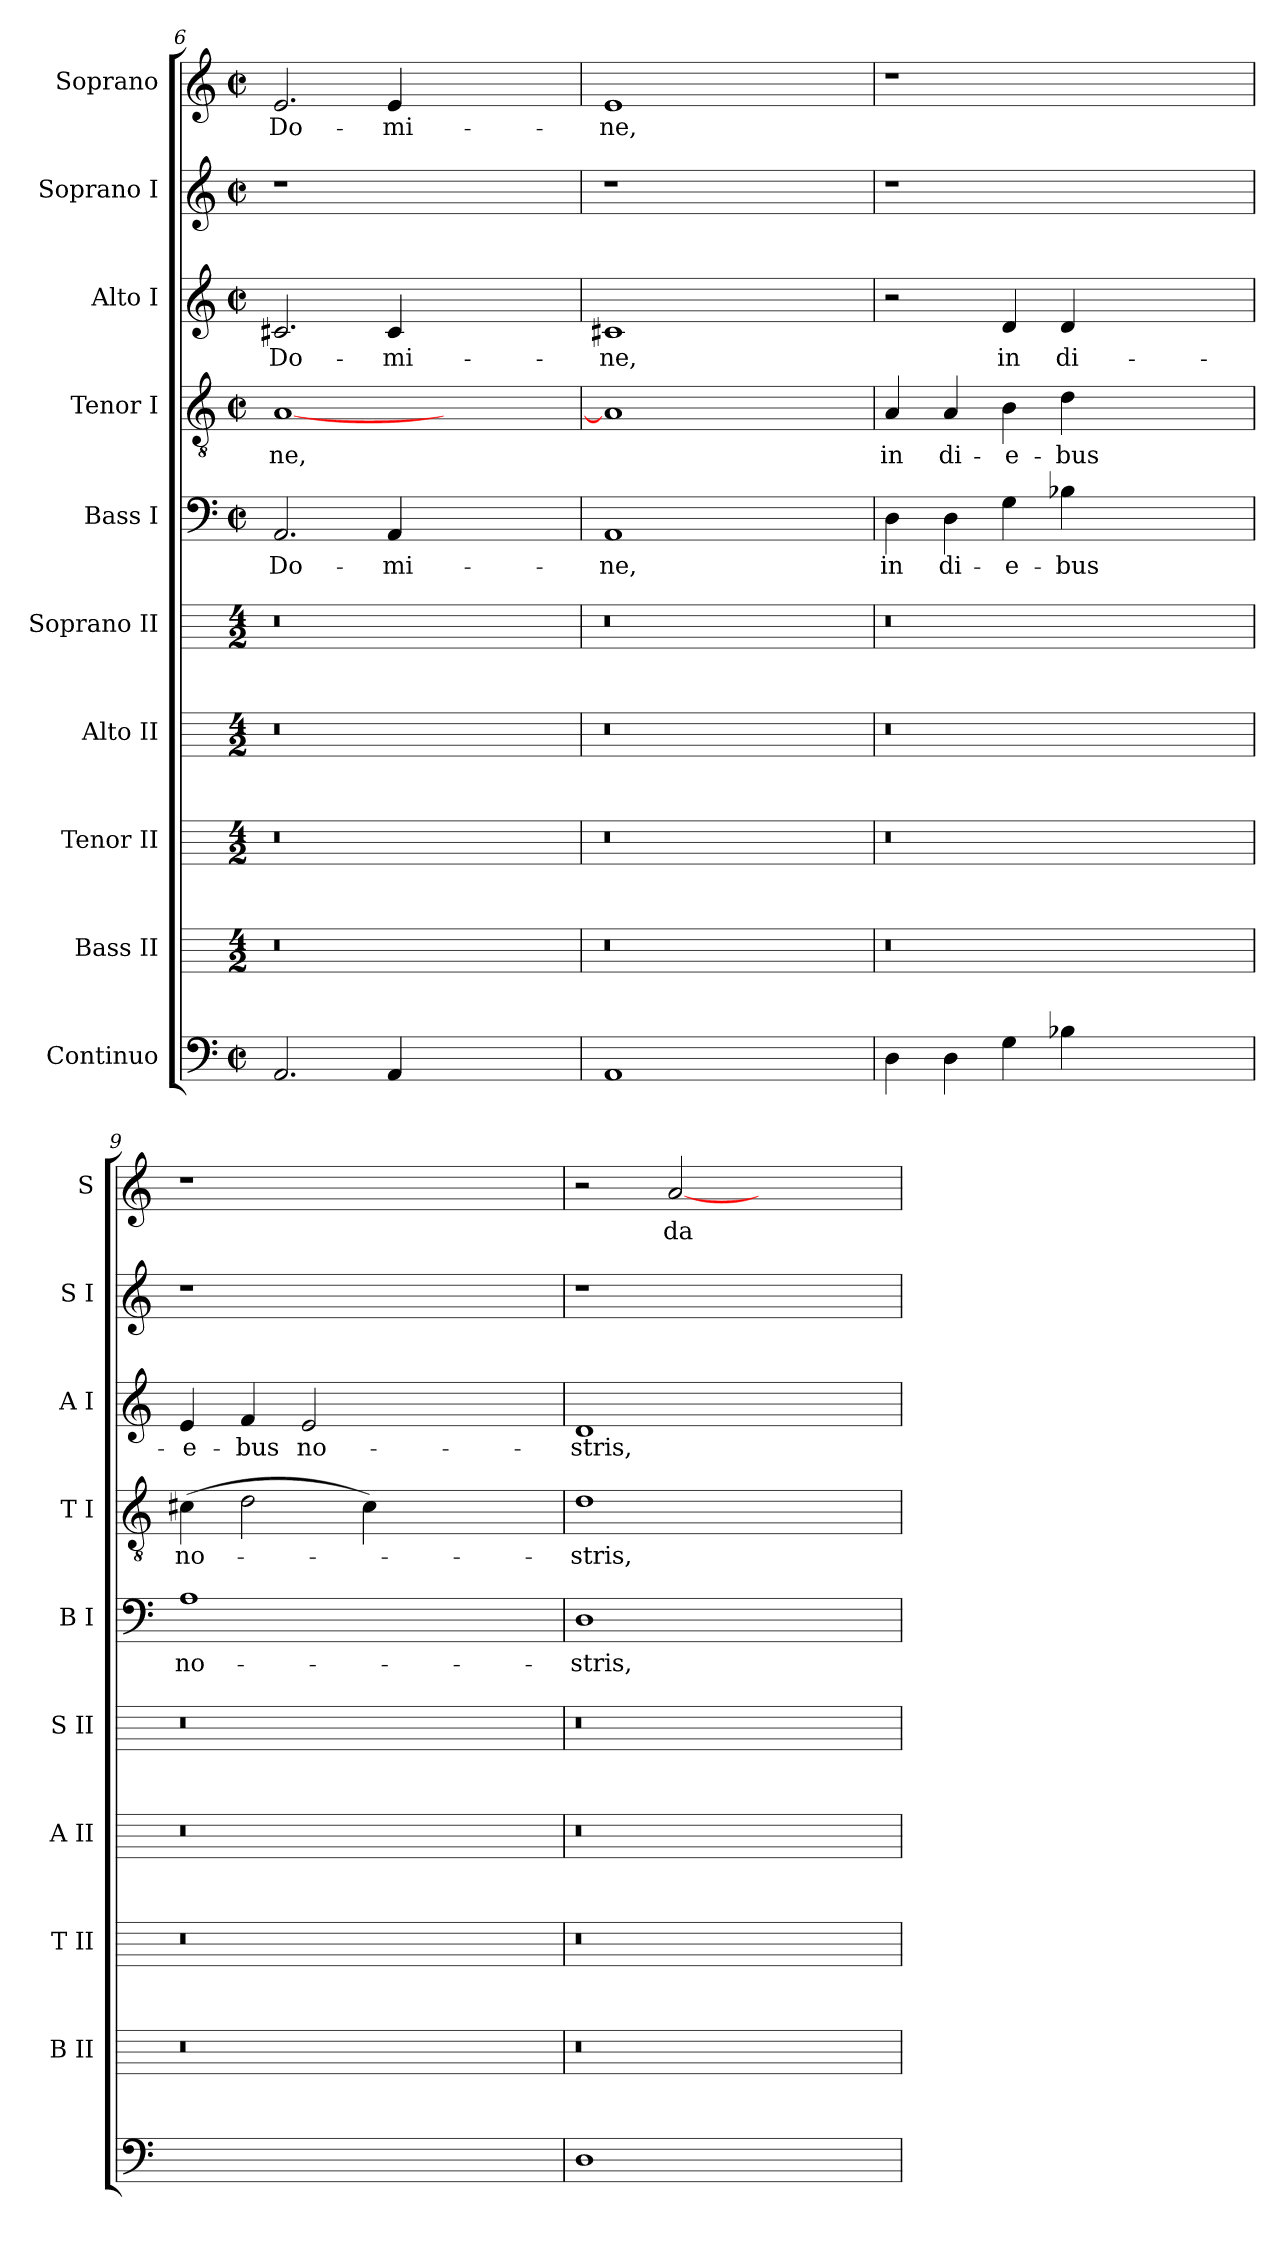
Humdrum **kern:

**kern	**text	**kern	**kern	**kern	**kern	**kern	**text	**kern	**text	**kern	**text	**kern	**kern	**text
*part10	*part10	*part9	*part8	*part7	*part6	*part5	*part5	*part4	*part4	*part3	*part3	*part2	*part1	*part1
*staff10	*staff10	*staff9	*staff8	*staff7	*staff6	*staff5	*staff5	*staff4	*staff4	*staff3	*staff3	*staff2	*staff1	*staff1
*I"Continuo	*	*I"Bass II	*I"Tenor II	*I"Alto II	*I"Soprano II	*I"Bass I	*	*I"Tenor I	*	*I"Alto I	*	*I"Soprano I	*I"Soprano	*
*	*	*I'B II	*I'T II	*I'A II	*I'S II	*I'B I	*	*I'T I	*	*I'A I	*	*I'S I	*I'S	*
*clefF4	*	*	*	*	*	*clefF4	*	*clefGv2	*	*clefG2	*	*clefG2	*clefG2	*
*k[]	*	*	*	*	*	*k[]	*	*k[]	*	*k[]	*	*k[]	*k[]	*
*C:	*	*	*	*	*	*C:	*	*C:	*	*C:	*	*C:	*C:	*
*M2/2	*	*M4/2	*M4/2	*M4/2	*M4/2	*M2/2	*	*M2/2	*	*M2/2	*	*M2/2	*M2/2	*
*met(c|)	*	*	*	*	*	*met(c|)	*	*met(c|)	*	*met(c|)	*	*met(c|)	*met(c|)	*
=6	=6	=6	=6	=6	=6	=6	=6	=6	=6	=6	=6	=6	=6	=6
!	!	!	!	!	!	!	!LO:LY:b	!	!LO:LY:b	!	!LO:LY:b	!	!	!LO:LY:b
2.AA	.	0r	0r	0r	0r	2.AA	Do-	[1A	-ne,	2.c#X	Do-	1r	2.e	Do-
!	!	!	!	!	!	!	!LO:LY:b	!	!	!	!LO:LY:b	!	!	!LO:LY:b
4AA	.	.	.	.	.	4AA	-mi-	.	.	4c#	-mi-	.	4e	-mi-
1ryy	.	.	.	.	.	1ryy	.	1ryy	.	1ryy	.	1ryy	1ryy	.
=7	=7	=7	=7	=7	=7	=7	=7	=7	=7	=7	=7	=7	=7	=7
!	!	!	!	!	!	!	!LO:LY:b	!	!	!	!LO:LY:b	!	!	!LO:LY:b
1AA	.	0r	0r	0r	0r	1AA	-ne,	1A]	.	1c#X	-ne,	1r	1e	-ne,
1ryy	.	.	.	.	.	1ryy	.	1ryy	.	1ryy	.	1ryy	1ryy	.
=8	=8	=8	=8	=8	=8	=8	=8	=8	=8	=8	=8	=8	=8	=8
!	!	!	!	!	!	!	!LO:LY:b	!	!LO:LY:b	!	!	!	!	!
4D	.	0r	0r	0r	0r	4D	in	4A	in	2r	.	1r	1r	.
!	!	!	!	!	!	!	!LO:LY:b	!	!LO:LY:b	!	!	!	!	!
4D	.	.	.	.	.	4D	di-	4A	di-	.	.	.	.	.
!	!	!	!	!	!	!	!LO:LY:b	!	!LO:LY:b	!	!LO:LY:b	!	!	!
4G	.	.	.	.	.	4G	-e-	4B	-e-	4d	in	.	.	.
!	!	!	!	!	!	!	!LO:LY:b	!	!LO:LY:b	!	!LO:LY:b	!	!	!
4B-X	.	.	.	.	.	4B-X	-bus	4d	-bus	4d	di-	.	.	.
1ryy	.	.	.	.	.	1ryy	.	1ryy	.	1ryy	.	1ryy	1ryy	.
=9	=9	=9	=9	=9	=9	=9	=9	=9	=9	=9	=9	=9	=9	=9
!	!LO:LY:b	!	!	!	!	!	!LO:LY:b	!	!LO:LY:b	!	!LO:LY:b	!	!	!
[4Ayy	3	0r	0r	0r	0r	1A	no-	(>4c#X	no-	4e	-e-	1r	1r	.
!	!LO:LY:b	!	!	!	!	!	!	!	!	!	!LO:LY:b	!	!	!
2Ayy_	4	.	.	.	.	.	.	2d	.	4f	-bus	.	.	.
!	!	!	!	!	!	!	!	!	!	!	!LO:LY:b	!	!	!
.	.	.	.	.	.	.	.	.	.	2e	no-	.	.	.
!	!LO:LY:b	!	!	!	!	!	!	!	!	!	!	!	!	!
4Ayy]	3	.	.	.	.	.	.	4c#)	.	.	.	.	.	.
1ryy	.	.	.	.	.	1ryy	.	1ryy	.	1ryy	.	1ryy	1ryy	.
=10	=10	=10	=10	=10	=10	=10	=10	=10	=10	=10	=10	=10	=10	=10
!	!	!	!	!	!	!	!LO:LY:b	!	!LO:LY:b	!	!LO:LY:b	!	!	!
1D	.	0r	0r	0r	0r	1D	-stris,	1d	stris,	1d	-stris,	1r	2r	.
!	!	!	!	!	!	!	!	!	!	!	!	!	!	!LO:LY:b
.	.	.	.	.	.	.	.	.	.	.	.	.	[2a	da
1ryy	.	.	.	.	.	1ryy	.	1ryy	.	1ryy	.	1ryy	1ryy	.
=	=	=	=	=	=	=	=	=	=	=	=	=	=	=
*-	*-	*-	*-	*-	*-	*-	*-	*-	*-	*-	*-	*-	*-	*-
